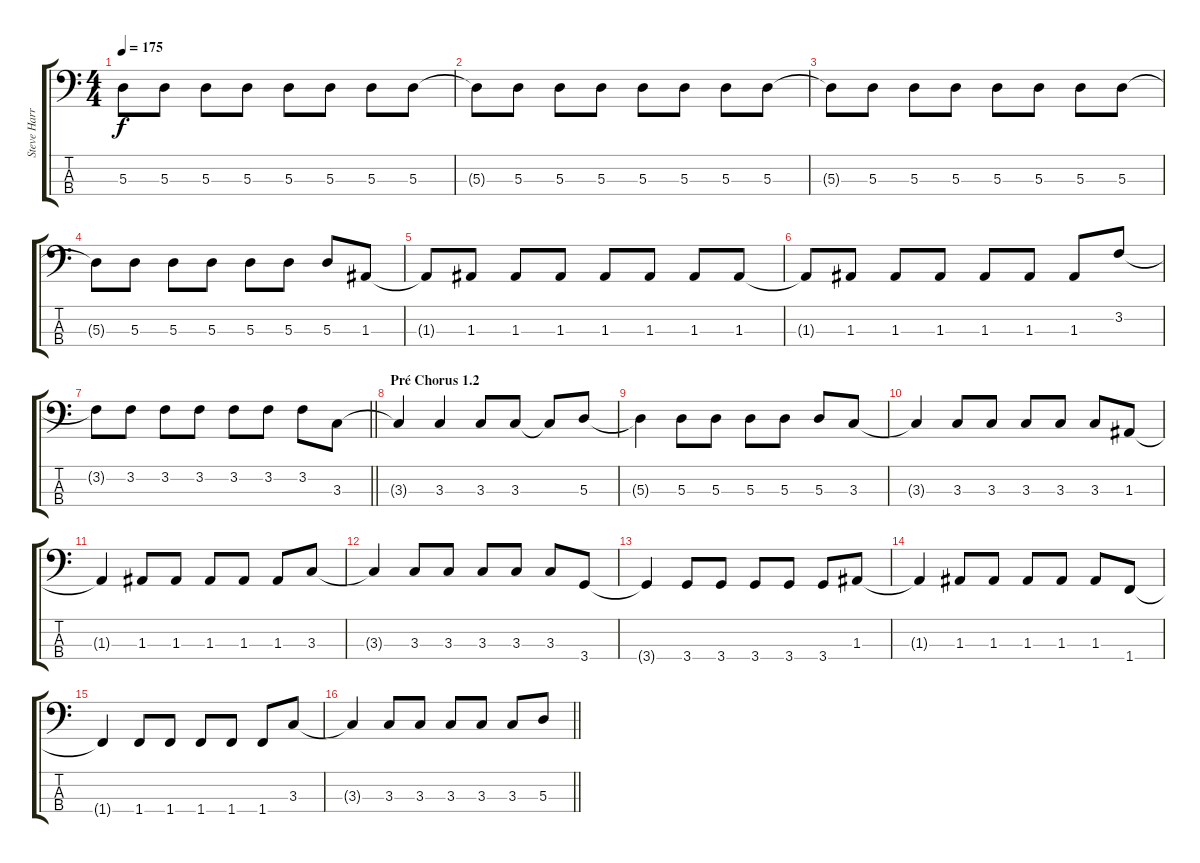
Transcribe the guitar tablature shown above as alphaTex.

\track ("Steve Harris" "Steve Harr") {instrument electricbassfinger}
\staff {score tabs}
\tuning (G2 D2 A1 E1) {hide}
\ts (4 4)
\tempo 175
\clef f4
\ks c
5.3{t}.8{dy f} 5.3.8 5.3.8 5.3.8 5.3.8 5.3.8 5.3.8 5.3.8 |
5.3{t}.8 5.3.8 5.3.8 5.3.8 5.3.8 5.3.8 5.3.8 5.3.8 |
5.3{t}.8 5.3.8 5.3.8 5.3.8 5.3.8 5.3.8 5.3.8 5.3.8 |
5.3{t}.8 5.3.8 5.3.8 5.3.8 5.3.8 5.3.8 5.3.8 1.3.8 |
1.3{t}.8 1.3.8 1.3.8 1.3.8 1.3.8 1.3.8 1.3.8 1.3.8 |
1.3{t}.8 1.3.8 1.3.8 1.3.8 1.3.8 1.3.8 1.3.8 3.2.8 |
\barLineRight lightlight
3.2{t}.8 3.2.8 3.2.8 3.2.8 3.2.8 3.2.8 3.2.8 3.3.8 |
\section ("" "Pré Chorus 1.2")
3.3{t}.4 3.3.4 3.3.8 3.3.8 3.3{t}.8 5.3.8 |
5.3{t}.4 5.3.8 5.3.8 5.3.8 5.3.8 5.3.8 3.3.8 |
3.3{t}.4 3.3.8 3.3.8 3.3.8 3.3.8 3.3.8 1.3.8 |
1.3{t}.4 1.3.8 1.3.8 1.3.8 1.3.8 1.3.8 3.3.8 |
3.3{t}.4 3.3.8 3.3.8 3.3.8 3.3.8 3.3.8 3.4.8 |
3.4{t}.4 3.4.8 3.4.8 3.4.8 3.4.8 3.4.8 1.3.8 |
1.3{t}.4 1.3.8 1.3.8 1.3.8 1.3.8 1.3.8 1.4.8 |
1.4{t}.4 1.4.8 1.4.8 1.4.8 1.4.8 1.4.8 3.3.8 |
\barLineRight lightlight
3.3{t}.4 3.3.8 3.3.8 3.3.8 3.3.8 3.3.8 5.3.8
